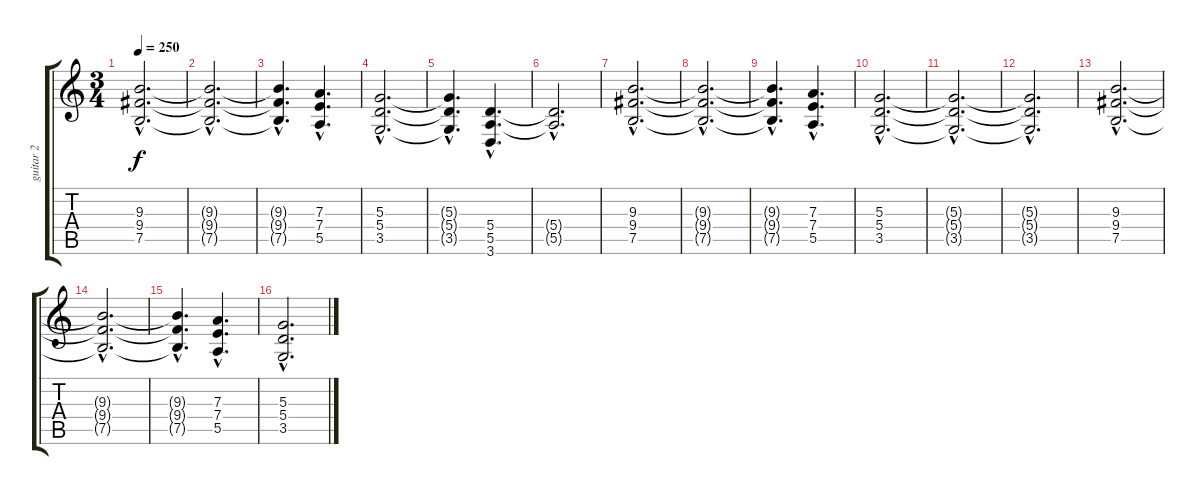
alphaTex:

\track ("guitar 2" "guitar 2") {instrument distortionguitar}
\staff {score tabs}
\tuning (B3 Gb3 D3 A2 E2 B1) {hide}
\ts (3 4)
\tempo 250
\clef g2
\ks c
(9.3{hac} 9.4{hac} 7.5{hac}).2{d dy f} |
(9.3{hac t} 9.4{hac t} 7.5{hac t}).2{d} |
(9.3{hac t} 9.4{hac t} 7.5{hac t}).4{d} (7.3{hac} 7.4{hac} 5.5{hac}).4{d} |
(5.3{hac} 5.4{hac} 3.5{hac}).2{d} |
(5.3{hac t} 5.4{hac t} 3.5{hac t}).4{d} (5.4{hac} 5.5{hac} 3.6{hac}).4{d} |
(5.4{hac t} 5.5{hac t}).2{d} |
(9.3{hac} 9.4{hac} 7.5{hac}).2{d} |
(9.3{hac t} 9.4{hac t} 7.5{hac t}).2{d} |
(9.3{hac t} 9.4{hac t} 7.5{hac t}).4{d} (7.3{hac} 7.4{hac} 5.5{hac}).4{d} |
(5.3{hac} 5.4{hac} 3.5{hac}).2{d} |
(5.3{hac t} 5.4{hac t} 3.5{hac t}).2{d} |
(5.3{hac t} 5.4{hac t} 3.5{hac t}).2{d} |
(9.3{hac} 9.4{hac} 7.5{hac}).2{d} |
(9.3{hac t} 9.4{hac t} 7.5{hac t}).2{d} |
(9.3{hac t} 9.4{hac t} 7.5{hac t}).4{d} (7.3{hac} 7.4{hac} 5.5{hac}).4{d} |
(5.3{hac} 5.4{hac} 3.5{hac}).2{d}
